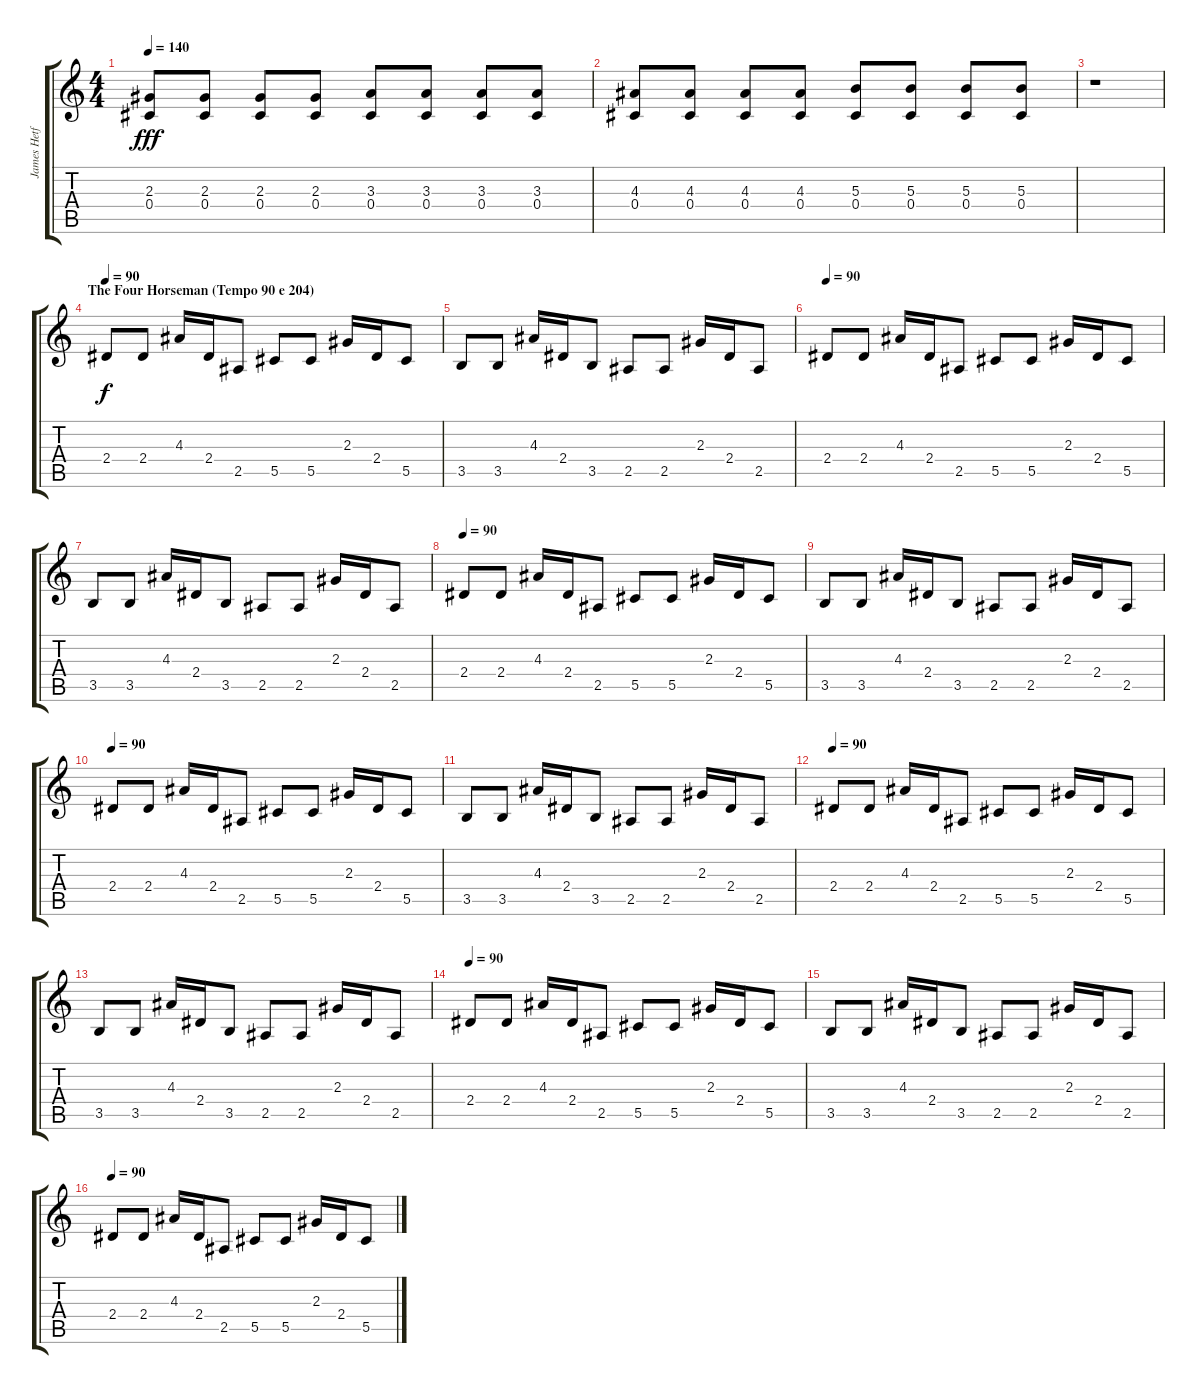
\track ("James Hetfield (Distortion Guitar)" "James Hetf") {instrument distortionguitar}
\staff {score tabs}
\tuning (Eb4 Bb3 Gb3 Db3 Ab2 Eb2) {hide}
\ts (4 4)
\tempo 140
\clef g2
\ks c
(2.3 0.4).8{dy fff} (2.3 0.4).8 (2.3 0.4).8 (2.3 0.4).8 (3.3 0.4).8 (3.3 0.4).8 (3.3 0.4).8 (3.3 0.4).8 |
(4.3 0.4).8 (4.3 0.4).8 (4.3 0.4).8 (4.3 0.4).8 (5.3 0.4).8 (5.3 0.4).8 (5.3 0.4).8 (5.3 0.4).8 |
r.1 |
\section ("" "The Four Horseman (Tempo 90 e 204)")
\tempo 90
2.4.8{dy f} 2.4.8 4.3.16 2.4.16 2.5.8 5.5.8 5.5.8 2.3.16 2.4.16 5.5.8 |
3.5.8 3.5.8 4.3.16 2.4.16 3.5.8 2.5.8 2.5.8 2.3.16 2.4.16 2.5.8 |
\tempo 90
2.4.8 2.4.8 4.3.16 2.4.16 2.5.8 5.5.8 5.5.8 2.3.16 2.4.16 5.5.8 |
3.5.8 3.5.8 4.3.16 2.4.16 3.5.8 2.5.8 2.5.8 2.3.16 2.4.16 2.5.8 |
\tempo 90
2.4.8 2.4.8 4.3.16 2.4.16 2.5.8 5.5.8 5.5.8 2.3.16 2.4.16 5.5.8 |
3.5.8 3.5.8 4.3.16 2.4.16 3.5.8 2.5.8 2.5.8 2.3.16 2.4.16 2.5.8 |
\tempo 90
2.4.8 2.4.8 4.3.16 2.4.16 2.5.8 5.5.8 5.5.8 2.3.16 2.4.16 5.5.8 |
3.5.8 3.5.8 4.3.16 2.4.16 3.5.8 2.5.8 2.5.8 2.3.16 2.4.16 2.5.8 |
\tempo 90
2.4.8 2.4.8 4.3.16 2.4.16 2.5.8 5.5.8 5.5.8 2.3.16 2.4.16 5.5.8 |
3.5.8 3.5.8 4.3.16 2.4.16 3.5.8 2.5.8 2.5.8 2.3.16 2.4.16 2.5.8 |
\tempo 90
2.4.8 2.4.8 4.3.16 2.4.16 2.5.8 5.5.8 5.5.8 2.3.16 2.4.16 5.5.8 |
3.5.8 3.5.8 4.3.16 2.4.16 3.5.8 2.5.8 2.5.8 2.3.16 2.4.16 2.5.8 |
\tempo 90
2.4.8 2.4.8 4.3.16 2.4.16 2.5.8 5.5.8 5.5.8 2.3.16 2.4.16 5.5.8
